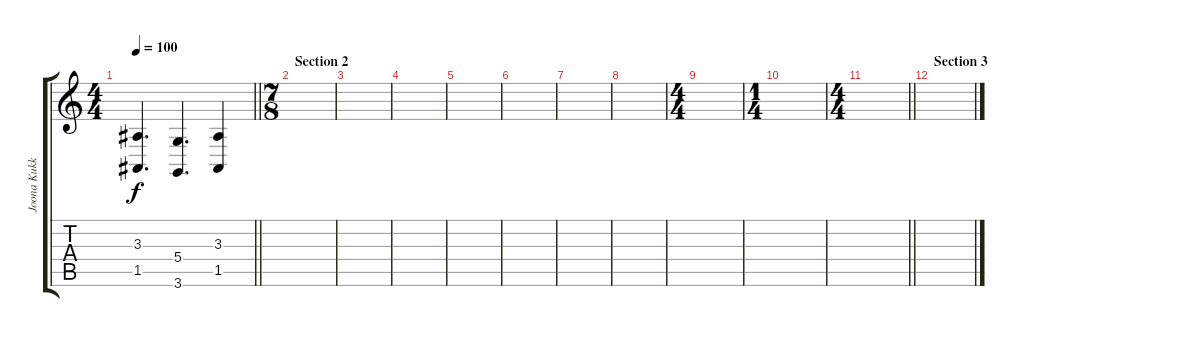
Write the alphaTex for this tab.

\track ("Joona Kukkola (keyboard)" "Joona Kukk") {instrument stringensemble1}
\staff {score tabs}
\tuning (E4 B3 G3 D3 A2 E2) {hide}
\ts (4 4)
\tempo 100
\clef g2
\barLineRight lightlight
\ks aminor
(3.3 1.5).4{d dy f} (5.4 3.6).4{d} (3.3 1.5).4 |
\ts (7 8)
\section ("" "Section 2")
|
|
|
|
|
|
|
\ts (4 4)
|
\ts (1 4)
|
\ts (4 4)
\barLineRight lightlight
|
\section ("" "Section 3")
